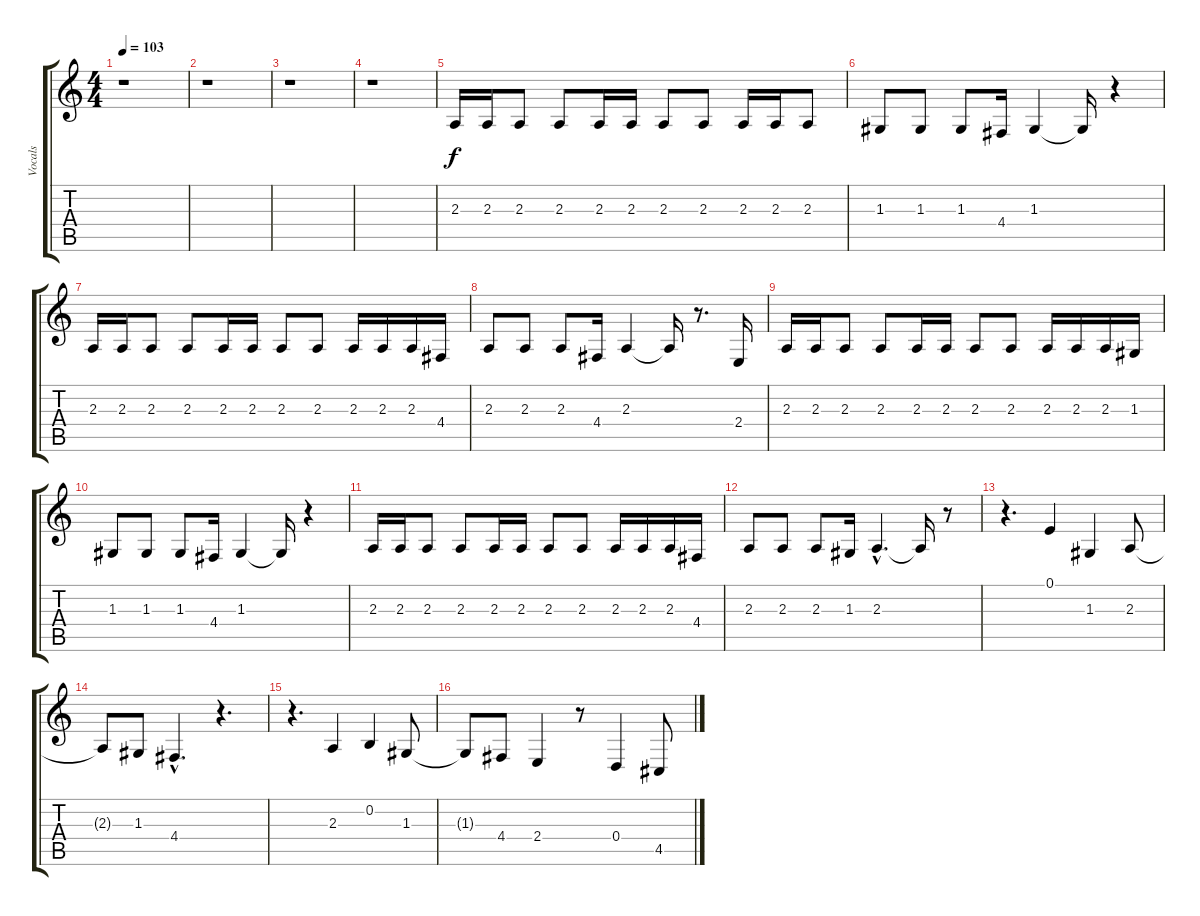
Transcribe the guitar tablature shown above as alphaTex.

\track ("Vocals" "Vocals") {instrument oboe}
\staff {score tabs}
\tuning (E4 B3 G3 D3 A2 E2) {hide}
\ts (4 4)
\tempo 103
\clef g2
\ks c
r.1{dy f instrument oboe} |
r.1 |
r.1 |
r.1 |
2.3.16 2.3.16 2.3.8 2.3.8 2.3.16 2.3.16 2.3.8 2.3.8 2.3.16 2.3.16 2.3.8 |
1.3.8 1.3.8 1.3.8 4.4.16 1.3.4 1.3{t}.16 r.4 |
2.3.16 2.3.16 2.3.8 2.3.8 2.3.16 2.3.16 2.3.8 2.3.8 2.3.16 2.3.16 2.3.16 4.4.16 |
2.3.8 2.3.8 2.3.8 4.4.16 2.3.4 2.3{t}.16 r.8{d} 2.4.16 |
2.3.16 2.3.16 2.3.8 2.3.8 2.3.16 2.3.16 2.3.8 2.3.8 2.3.16 2.3.16 2.3.16 1.3.16 |
1.3.8 1.3.8 1.3.8 4.4.16 1.3.4 1.3{t}.16 r.4 |
2.3.16 2.3.16 2.3.8 2.3.8 2.3.16 2.3.16 2.3.8 2.3.8 2.3.16 2.3.16 2.3.16 4.4.16 |
2.3.8 2.3.8 2.3.8 1.3.16 2.3{hac}.4{d} 2.3{t}.16 r.8 |
r.4{d} 0.1.4 1.3.4 2.3.8 |
2.3{t}.8 1.3.8 4.4{hac}.4{d} r.4{d} |
r.4{d} 2.3.4 0.2.4 1.3.8 |
1.3{t}.8 4.4.8 2.4.4 r.8 0.4.4 4.5.8
